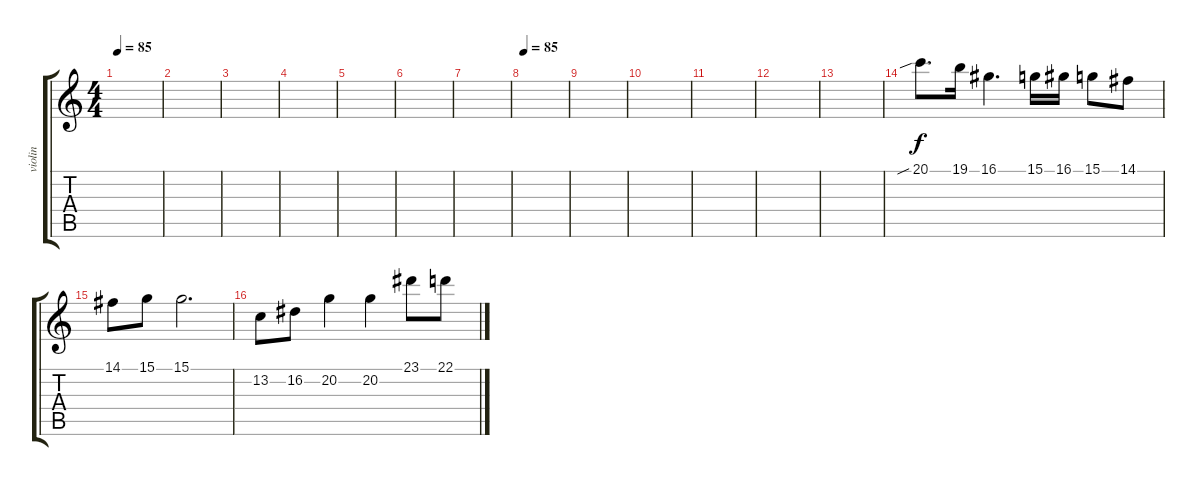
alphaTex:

\track ("violin" "violin") {instrument violin}
\staff {score tabs}
\tuning (E4 B3 G3 D3 A2 E2) {hide}
\ts (4 4)
\tempo 85
\clef g2
\ks c
|
|
|
|
|
|
|
\tempo 85
|
|
|
|
|
|
20.1{sib}.8{d} 19.1.16 16.1.4{d} 15.1.16 16.1.16 15.1.8 14.1.8 |
14.1.8 15.1.8 15.1.2{d} |
13.2.8 16.2.8 20.2.4 20.2.4 23.1.8 22.1.8
